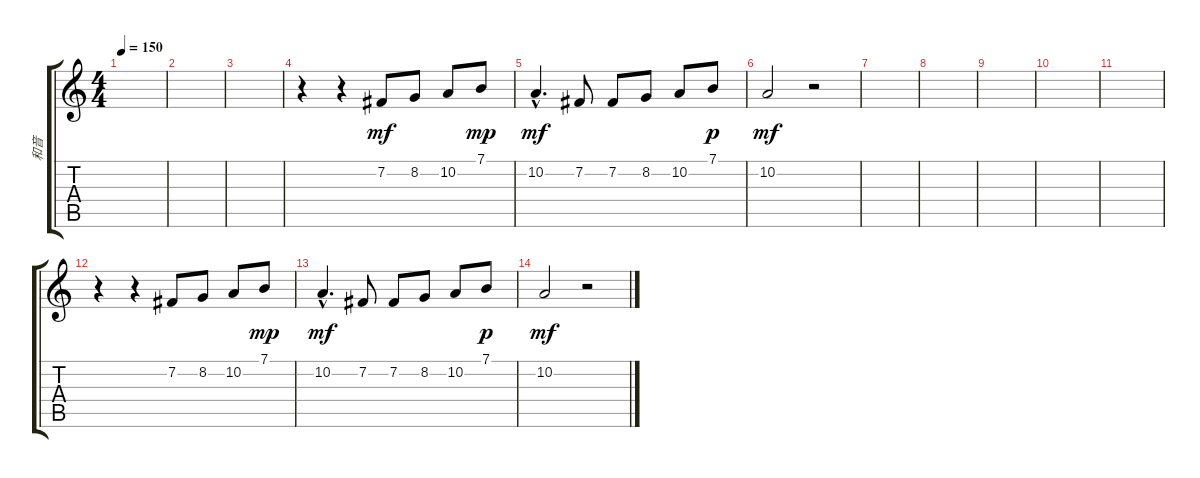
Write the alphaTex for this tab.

\track ("和音" "和音") {instrument churchorgan}
\staff {score tabs}
\tuning (E4 B3 G3 D3 A2 E2) {hide}
\ts (4 4)
\tempo 150
\clef g2
\ks c
|
|
|
r.4 r.4 7.2.8{dy mf} 8.2.8 10.2.8 7.1.8{dy mp} |
10.2{hac}.4{d dy mf} 7.2.8 7.2.8 8.2.8 10.2.8 7.1.8{dy p} |
10.2.2{dy mf} r.2 |
|
|
|
|
|
r.4 r.4 7.2.8 8.2.8 10.2.8 7.1.8{dy mp} |
10.2{hac}.4{d dy mf} 7.2.8 7.2.8 8.2.8 10.2.8 7.1.8{dy p} |
10.2.2{dy mf} r.2
